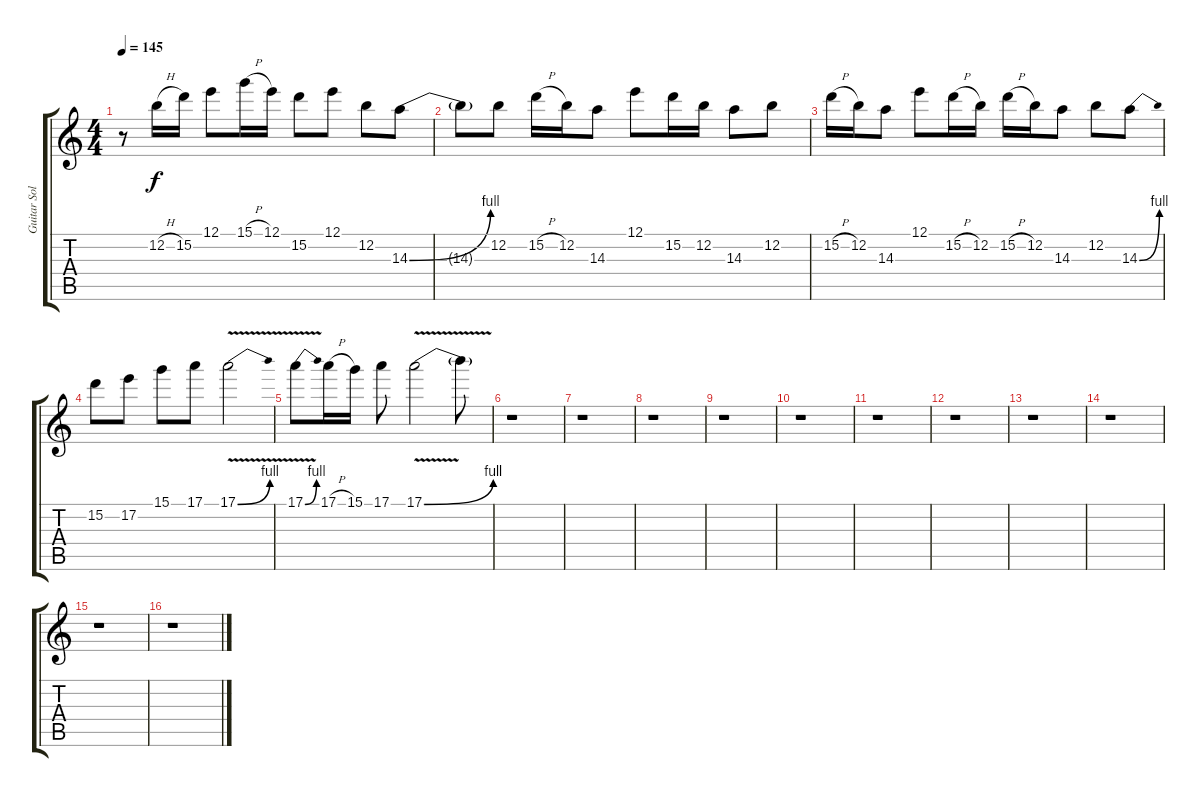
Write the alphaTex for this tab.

\track ("Guitar Solo 1" "Guitar Sol") {instrument distortionguitar}
\staff {score tabs}
\tuning (E4 B3 G3 D3 A2 E2) {hide}
\ts (4 4)
\tempo 145
\clef g2
\ks c
r.8{dy f} 12.2{h}.16 15.2.16 12.1.8 15.1{h}.16 12.1.16 15.2.8 12.1.8 12.2.8 14.3{be (bend 0 0 60 4)}.8 |
14.3{t}.8 12.2.8 15.2{h}.16 12.2.16 14.3.8 12.1.8 15.2.16 12.2.16 14.3.8 12.2.8 |
15.2{h}.16 12.2.16 14.3.8 12.1.8 15.2{h}.16 12.2.16 15.2{h}.16 12.2.16 14.3.8 12.2.8 14.3{be (bend 0 0 60 4)}.8 |
15.2.8 17.2.8 15.1.8 17.1.8 17.1{be (bend 0 0 60 4) v}.2 |
17.1{be (bend 0 0 60 4) v}.8 17.1{h}.16 15.1.16 17.1.8 17.1{be (bend 0 0 60 4) v}.2 17.1{t}.8 |
r.1 |
r.1 |
r.1 |
r.1 |
r.1 |
r.1 |
r.1 |
r.1 |
r.1 |
r.1 |
r.1
